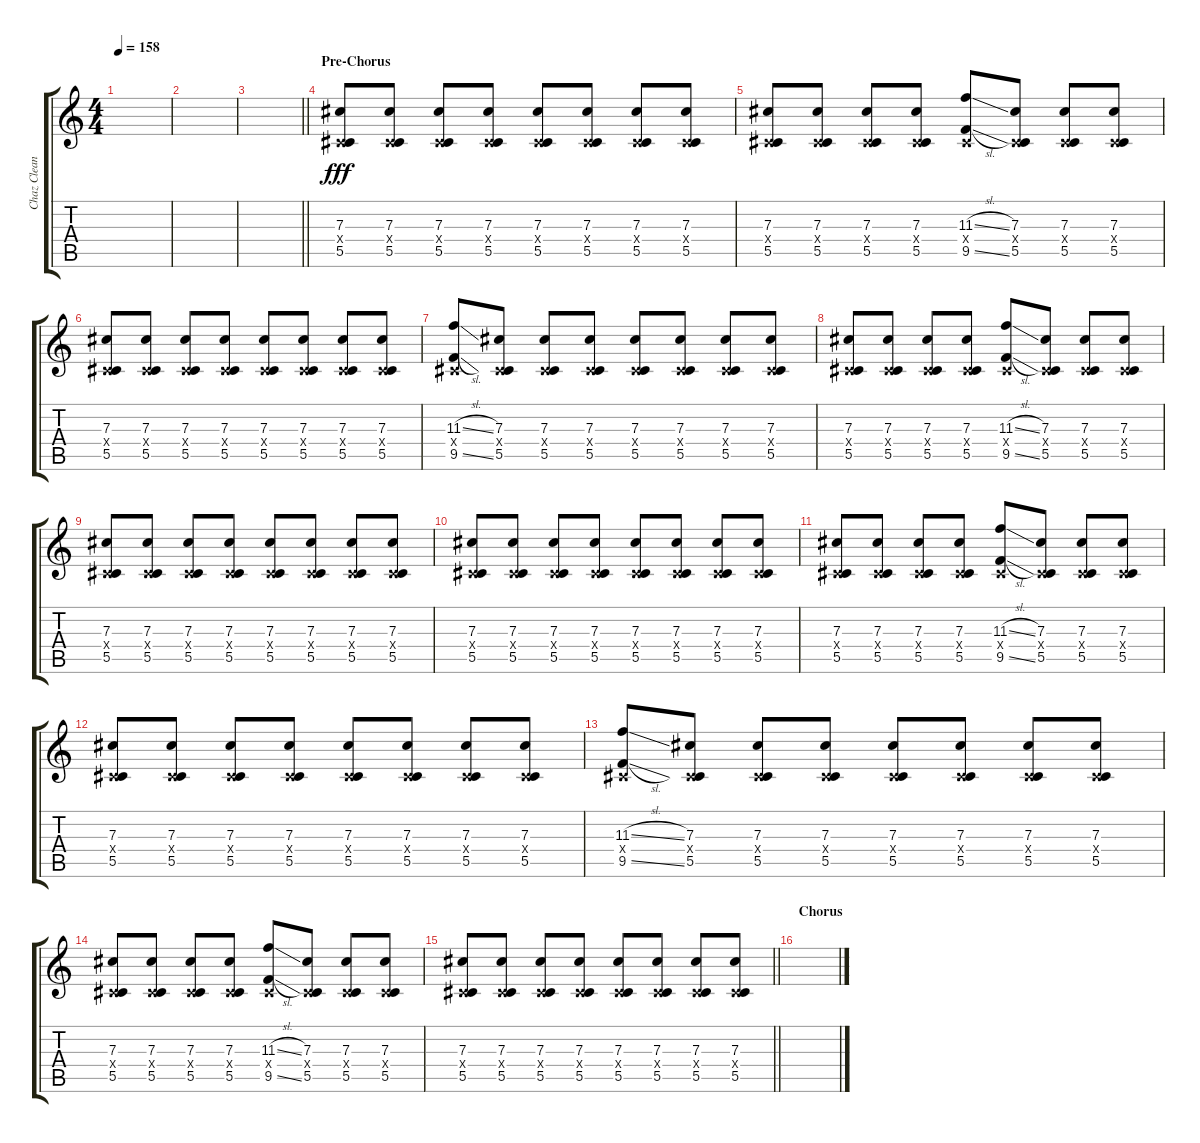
\track ("Chaz Clean" "Chaz Clean") {instrument electricguitarjazz}
\staff {score tabs}
\tuning (Eb4 Bb3 Gb3 Db3 Ab2 Db2) {hide}
\ts (4 4)
\tempo 158
\clef g2
\ks c
|
|
\barLineRight lightlight
|
\section ("" "Pre-Chorus")
(7.3 0.4{x} 5.5).8{dy fff} (7.3 0.4{x} 5.5).8 (7.3 0.4{x} 5.5).8 (7.3 0.4{x} 5.5).8 (7.3 0.4{x} 5.5).8 (7.3 0.4{x} 5.5).8 (7.3 0.4{x} 5.5).8 (7.3 0.4{x} 5.5).8 |
(7.3 0.4{x} 5.5).8 (7.3 0.4{x} 5.5).8 (7.3 0.4{x} 5.5).8 (7.3 0.4{x} 5.5).8 (11.3{sl} 0.4{x} 9.5{sl}).8 (7.3 0.4{x} 5.5).8 (7.3 0.4{x} 5.5).8 (7.3 0.4{x} 5.5).8 |
(7.3 0.4{x} 5.5).8 (7.3 0.4{x} 5.5).8 (7.3 0.4{x} 5.5).8 (7.3 0.4{x} 5.5).8 (7.3 0.4{x} 5.5).8 (7.3 0.4{x} 5.5).8 (7.3 0.4{x} 5.5).8 (7.3 0.4{x} 5.5).8 |
(11.3{sl} 0.4{x} 9.5{sl}).8 (7.3 0.4{x} 5.5).8 (7.3 0.4{x} 5.5).8 (7.3 0.4{x} 5.5).8 (7.3 0.4{x} 5.5).8 (7.3 0.4{x} 5.5).8 (7.3 0.4{x} 5.5).8 (7.3 0.4{x} 5.5).8 |
(7.3 0.4{x} 5.5).8 (7.3 0.4{x} 5.5).8 (7.3 0.4{x} 5.5).8 (7.3 0.4{x} 5.5).8 (11.3{sl} 0.4{x} 9.5{sl}).8 (7.3 0.4{x} 5.5).8 (7.3 0.4{x} 5.5).8 (7.3 0.4{x} 5.5).8 |
(7.3 0.4{x} 5.5).8 (7.3 0.4{x} 5.5).8 (7.3 0.4{x} 5.5).8 (7.3 0.4{x} 5.5).8 (7.3 0.4{x} 5.5).8 (7.3 0.4{x} 5.5).8 (7.3 0.4{x} 5.5).8 (7.3 0.4{x} 5.5).8 |
(7.3 0.4{x} 5.5).8 (7.3 0.4{x} 5.5).8 (7.3 0.4{x} 5.5).8 (7.3 0.4{x} 5.5).8 (7.3 0.4{x} 5.5).8 (7.3 0.4{x} 5.5).8 (7.3 0.4{x} 5.5).8 (7.3 0.4{x} 5.5).8 |
(7.3 0.4{x} 5.5).8 (7.3 0.4{x} 5.5).8 (7.3 0.4{x} 5.5).8 (7.3 0.4{x} 5.5).8 (11.3{sl} 0.4{x} 9.5{sl}).8 (7.3 0.4{x} 5.5).8 (7.3 0.4{x} 5.5).8 (7.3 0.4{x} 5.5).8 |
(7.3 0.4{x} 5.5).8 (7.3 0.4{x} 5.5).8 (7.3 0.4{x} 5.5).8 (7.3 0.4{x} 5.5).8 (7.3 0.4{x} 5.5).8 (7.3 0.4{x} 5.5).8 (7.3 0.4{x} 5.5).8 (7.3 0.4{x} 5.5).8 |
(11.3{sl} 0.4{x} 9.5{sl}).8 (7.3 0.4{x} 5.5).8 (7.3 0.4{x} 5.5).8 (7.3 0.4{x} 5.5).8 (7.3 0.4{x} 5.5).8 (7.3 0.4{x} 5.5).8 (7.3 0.4{x} 5.5).8 (7.3 0.4{x} 5.5).8 |
(7.3 0.4{x} 5.5).8 (7.3 0.4{x} 5.5).8 (7.3 0.4{x} 5.5).8 (7.3 0.4{x} 5.5).8 (11.3{sl} 0.4{x} 9.5{sl}).8 (7.3 0.4{x} 5.5).8 (7.3 0.4{x} 5.5).8 (7.3 0.4{x} 5.5).8 |
\barLineRight lightlight
(7.3 0.4{x} 5.5).8 (7.3 0.4{x} 5.5).8 (7.3 0.4{x} 5.5).8 (7.3 0.4{x} 5.5).8 (7.3 0.4{x} 5.5).8 (7.3 0.4{x} 5.5).8 (7.3 0.4{x} 5.5).8 (7.3 0.4{x} 5.5).8 |
\section ("" "Chorus")
